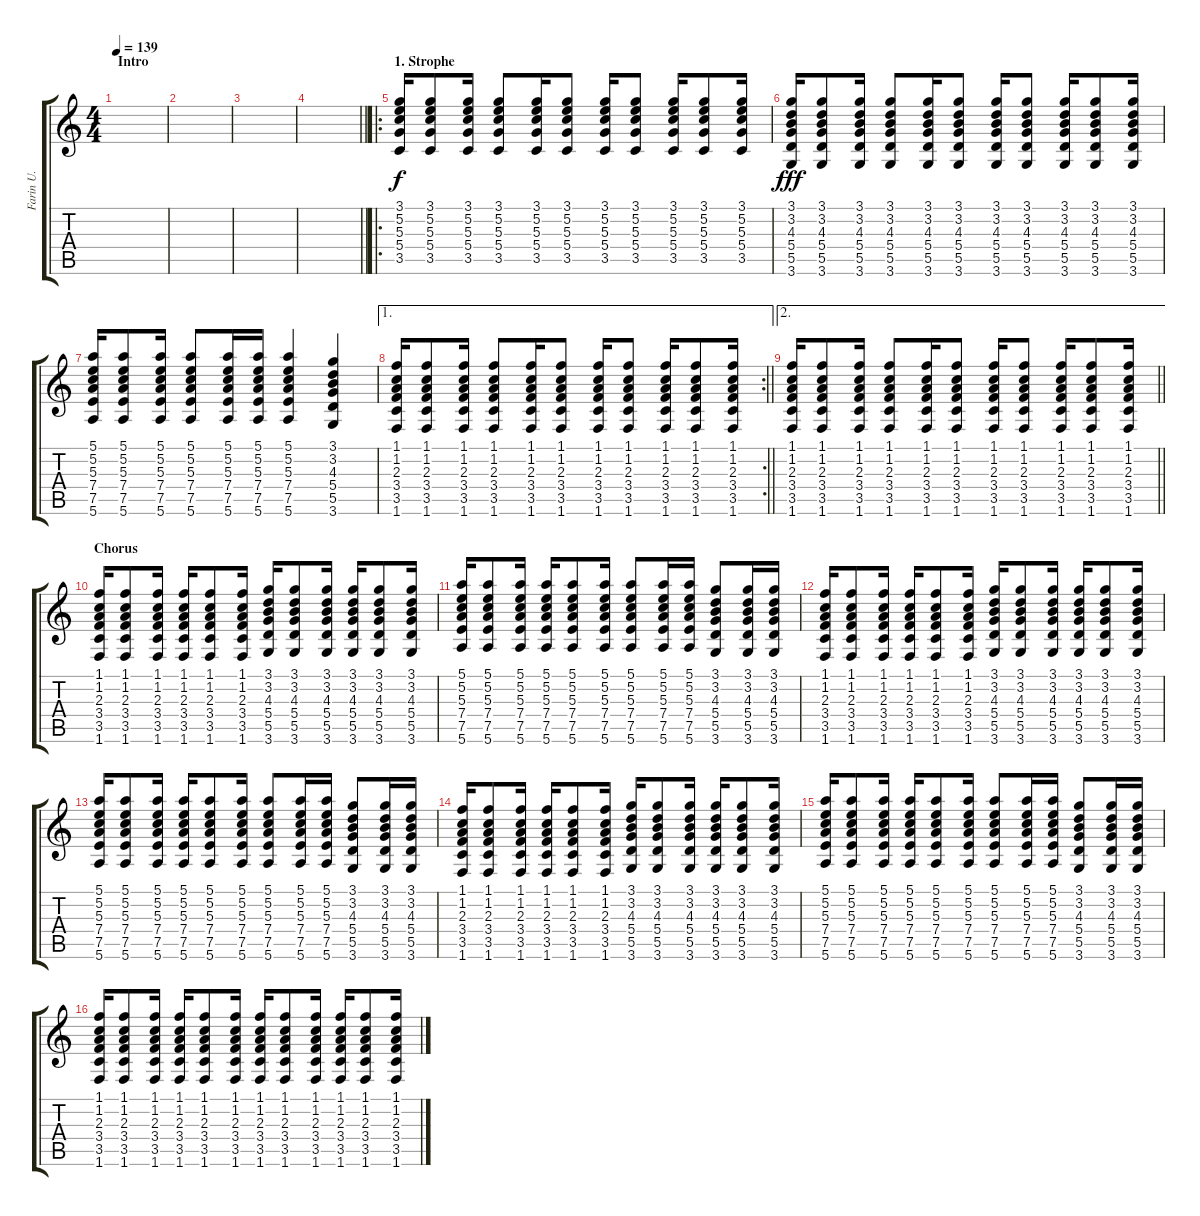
\track ("Farin U." "Farin U.") {instrument distortionguitar}
\staff {score tabs}
\tuning (E4 B3 G3 D3 A2 E2) {hide}
\ts (4 4)
\section ("" "Intro")
\tempo 139
\clef g2
\ks c
|
|
|
\barLineRight lightlight
|
\ro
\section ("" "1. Strophe")
(3.1 5.2 5.3 5.4 3.5).16 (3.1 5.2 5.3 5.4 3.5).8 (3.1 5.2 5.3 5.4 3.5).16 (3.1 5.2 5.3 5.4 3.5).8 (3.1 5.2 5.3 5.4 3.5).16 (3.1 5.2 5.3 5.4 3.5).8 (3.1 5.2 5.3 5.4 3.5).16 (3.1 5.2 5.3 5.4 3.5).8 (3.1 5.2 5.3 5.4 3.5).16 (3.1 5.2 5.3 5.4 3.5).8 (3.1 5.2 5.3 5.4 3.5).16 |
(3.1 3.2 4.3 5.4 5.5 3.6).16{dy fff} (3.1 3.2 4.3 5.4 5.5 3.6).8 (3.1 3.2 4.3 5.4 5.5 3.6).16 (3.1 3.2 4.3 5.4 5.5 3.6).8 (3.1 3.2 4.3 5.4 5.5 3.6).16 (3.1 3.2 4.3 5.4 5.5 3.6).8 (3.1 3.2 4.3 5.4 5.5 3.6).16 (3.1 3.2 4.3 5.4 5.5 3.6).8 (3.1 3.2 4.3 5.4 5.5 3.6).16 (3.1 3.2 4.3 5.4 5.5 3.6).8 (3.1 3.2 4.3 5.4 5.5 3.6).16 |
(5.1 5.2 5.3 7.4 7.5 5.6).16 (5.1 5.2 5.3 7.4 7.5 5.6).8 (5.1 5.2 5.3 7.4 7.5 5.6).16 (5.1 5.2 5.3 7.4 7.5 5.6).8 (5.1 5.2 5.3 7.4 7.5 5.6).16 (5.1 5.2 5.3 7.4 7.5 5.6).16 (5.1 5.2 5.3 7.4 7.5 5.6).4 (3.1 3.2 4.3 5.4 5.5 3.6).4 |
\ae 1
\rc 2
\barLineRight lightlight
(1.1 1.2 2.3 3.4 3.5 1.6).16 (1.1 1.2 2.3 3.4 3.5 1.6).8 (1.1 1.2 2.3 3.4 3.5 1.6).16 (1.1 1.2 2.3 3.4 3.5 1.6).8 (1.1 1.2 2.3 3.4 3.5 1.6).16 (1.1 1.2 2.3 3.4 3.5 1.6).8 (1.1 1.2 2.3 3.4 3.5 1.6).16 (1.1 1.2 2.3 3.4 3.5 1.6).8 (1.1 1.2 2.3 3.4 3.5 1.6).16 (1.1 1.2 2.3 3.4 3.5 1.6).8 (1.1 1.2 2.3 3.4 3.5 1.6).16 |
\ae 2
\barLineRight lightlight
(1.1 1.2 2.3 3.4 3.5 1.6).16 (1.1 1.2 2.3 3.4 3.5 1.6).8 (1.1 1.2 2.3 3.4 3.5 1.6).16 (1.1 1.2 2.3 3.4 3.5 1.6).8 (1.1 1.2 2.3 3.4 3.5 1.6).16 (1.1 1.2 2.3 3.4 3.5 1.6).8 (1.1 1.2 2.3 3.4 3.5 1.6).16 (1.1 1.2 2.3 3.4 3.5 1.6).8 (1.1 1.2 2.3 3.4 3.5 1.6).16 (1.1 1.2 2.3 3.4 3.5 1.6).8 (1.1 1.2 2.3 3.4 3.5 1.6).16 |
\section ("" "Chorus")
(1.1 1.2 2.3 3.4 3.5 1.6).16 (1.1 1.2 2.3 3.4 3.5 1.6).8 (1.1 1.2 2.3 3.4 3.5 1.6).16 (1.1 1.2 2.3 3.4 3.5 1.6).16 (1.1 1.2 2.3 3.4 3.5 1.6).8 (1.1 1.2 2.3 3.4 3.5 1.6).16 (3.1 3.2 4.3 5.4 5.5 3.6).16 (3.1 3.2 4.3 5.4 5.5 3.6).8 (3.1 3.2 4.3 5.4 5.5 3.6).16 (3.1 3.2 4.3 5.4 5.5 3.6).16 (3.1 3.2 4.3 5.4 5.5 3.6).8 (3.1 3.2 4.3 5.4 5.5 3.6).16 |
(5.1 5.2 5.3 7.4 7.5 5.6).16 (5.1 5.2 5.3 7.4 7.5 5.6).8 (5.1 5.2 5.3 7.4 7.5 5.6).16 (5.1 5.2 5.3 7.4 7.5 5.6).16 (5.1 5.2 5.3 7.4 7.5 5.6).8 (5.1 5.2 5.3 7.4 7.5 5.6).16 (5.1 5.2 5.3 7.4 7.5 5.6).8 (5.1 5.2 5.3 7.4 7.5 5.6).16 (5.1 5.2 5.3 7.4 7.5 5.6).16 (3.1 3.2 4.3 5.4 5.5 3.6).8 (3.1 3.2 4.3 5.4 5.5 3.6).16 (3.1 3.2 4.3 5.4 5.5 3.6).16 |
(1.1 1.2 2.3 3.4 3.5 1.6).16 (1.1 1.2 2.3 3.4 3.5 1.6).8 (1.1 1.2 2.3 3.4 3.5 1.6).16 (1.1 1.2 2.3 3.4 3.5 1.6).16 (1.1 1.2 2.3 3.4 3.5 1.6).8 (1.1 1.2 2.3 3.4 3.5 1.6).16 (3.1 3.2 4.3 5.4 5.5 3.6).16 (3.1 3.2 4.3 5.4 5.5 3.6).8 (3.1 3.2 4.3 5.4 5.5 3.6).16 (3.1 3.2 4.3 5.4 5.5 3.6).16 (3.1 3.2 4.3 5.4 5.5 3.6).8 (3.1 3.2 4.3 5.4 5.5 3.6).16 |
(5.1 5.2 5.3 7.4 7.5 5.6).16 (5.1 5.2 5.3 7.4 7.5 5.6).8 (5.1 5.2 5.3 7.4 7.5 5.6).16 (5.1 5.2 5.3 7.4 7.5 5.6).16 (5.1 5.2 5.3 7.4 7.5 5.6).8 (5.1 5.2 5.3 7.4 7.5 5.6).16 (5.1 5.2 5.3 7.4 7.5 5.6).8 (5.1 5.2 5.3 7.4 7.5 5.6).16 (5.1 5.2 5.3 7.4 7.5 5.6).16 (3.1 3.2 4.3 5.4 5.5 3.6).8 (3.1 3.2 4.3 5.4 5.5 3.6).16 (3.1 3.2 4.3 5.4 5.5 3.6).16 |
(1.1 1.2 2.3 3.4 3.5 1.6).16 (1.1 1.2 2.3 3.4 3.5 1.6).8 (1.1 1.2 2.3 3.4 3.5 1.6).16 (1.1 1.2 2.3 3.4 3.5 1.6).16 (1.1 1.2 2.3 3.4 3.5 1.6).8 (1.1 1.2 2.3 3.4 3.5 1.6).16 (3.1 3.2 4.3 5.4 5.5 3.6).16 (3.1 3.2 4.3 5.4 5.5 3.6).8 (3.1 3.2 4.3 5.4 5.5 3.6).16 (3.1 3.2 4.3 5.4 5.5 3.6).16 (3.1 3.2 4.3 5.4 5.5 3.6).8 (3.1 3.2 4.3 5.4 5.5 3.6).16 |
(5.1 5.2 5.3 7.4 7.5 5.6).16 (5.1 5.2 5.3 7.4 7.5 5.6).8 (5.1 5.2 5.3 7.4 7.5 5.6).16 (5.1 5.2 5.3 7.4 7.5 5.6).16 (5.1 5.2 5.3 7.4 7.5 5.6).8 (5.1 5.2 5.3 7.4 7.5 5.6).16 (5.1 5.2 5.3 7.4 7.5 5.6).8 (5.1 5.2 5.3 7.4 7.5 5.6).16 (5.1 5.2 5.3 7.4 7.5 5.6).16 (3.1 3.2 4.3 5.4 5.5 3.6).8 (3.1 3.2 4.3 5.4 5.5 3.6).16 (3.1 3.2 4.3 5.4 5.5 3.6).16 |
(1.1 1.2 2.3 3.4 3.5 1.6).16 (1.1 1.2 2.3 3.4 3.5 1.6).8 (1.1 1.2 2.3 3.4 3.5 1.6).16 (1.1 1.2 2.3 3.4 3.5 1.6).16 (1.1 1.2 2.3 3.4 3.5 1.6).8 (1.1 1.2 2.3 3.4 3.5 1.6).16 (1.1 1.2 2.3 3.4 3.5 1.6).16 (1.1 1.2 2.3 3.4 3.5 1.6).8 (1.1 1.2 2.3 3.4 3.5 1.6).16 (1.1 1.2 2.3 3.4 3.5 1.6).16 (1.1 1.2 2.3 3.4 3.5 1.6).8 (1.1 1.2 2.3 3.4 3.5 1.6).16
